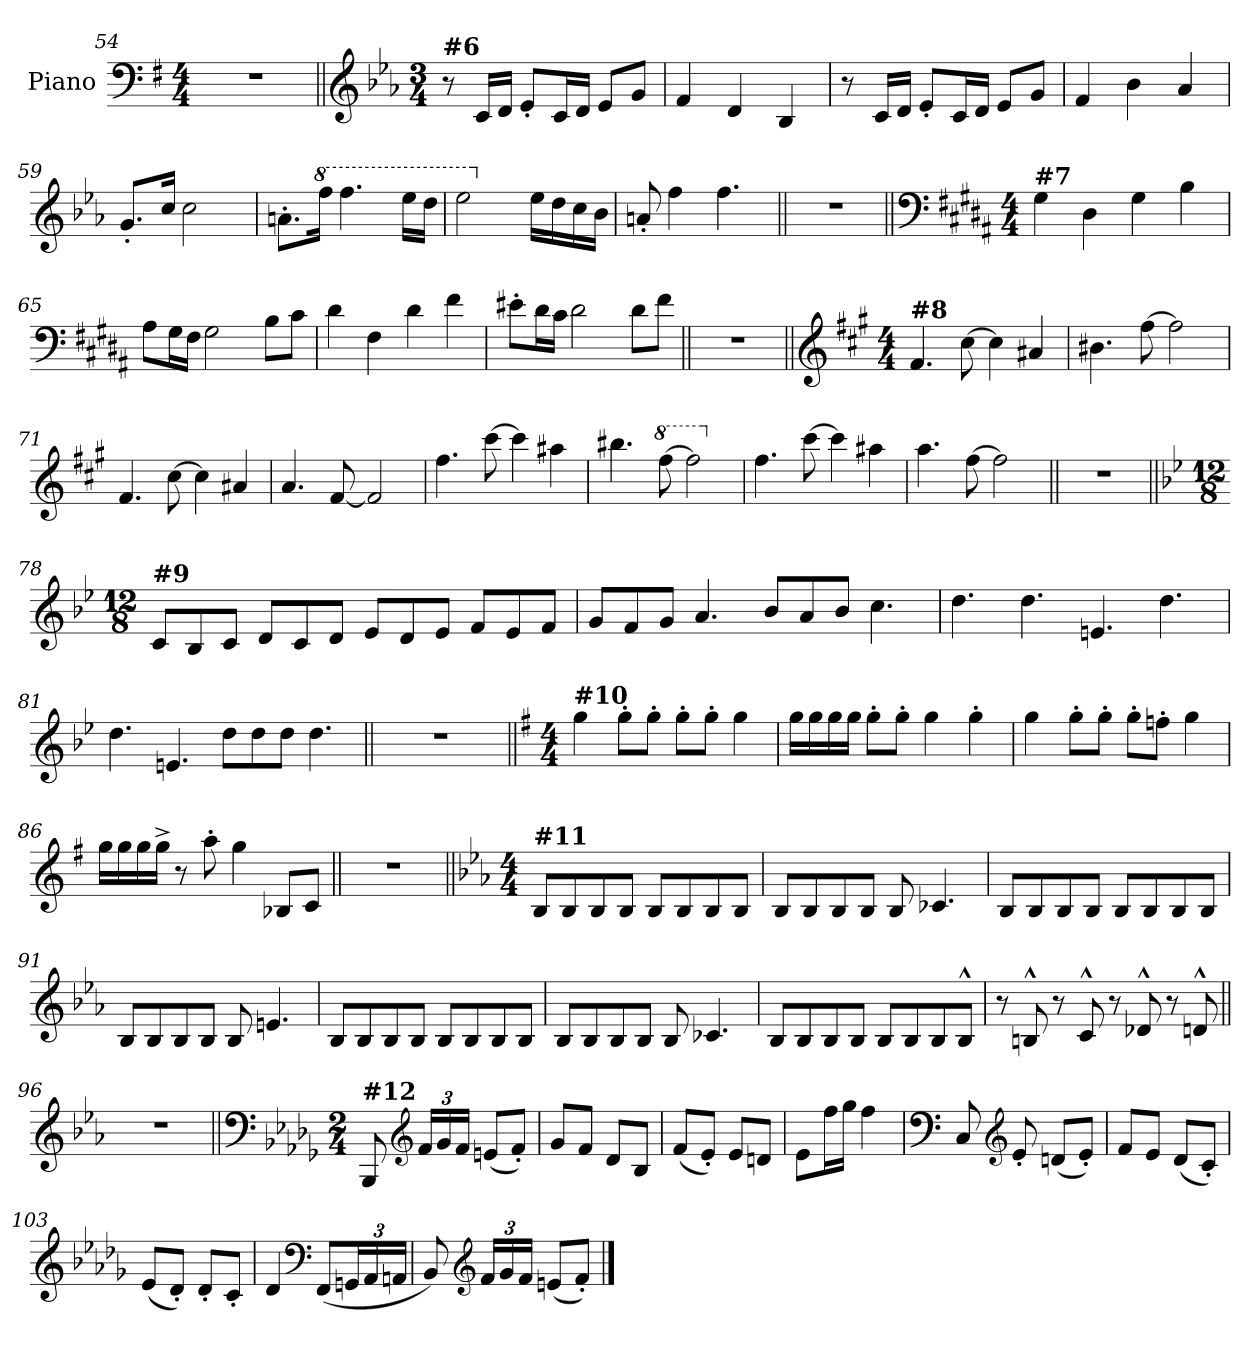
**kern
*part1
*staff1
*I"Piano
*I'Pno.
*clefF4
*k[f#]
*M4/4
=54
1r
!!LO:LB:g=z
=55||
*clefG2
*k[b-e-a-]
*M3/4
*MM192
!LO:TX:a:B:t=#6
8r
16c/LL
16d/JJ
8e-'/L
16c/L
16d/JJ
8e-/L
8g/J
=56
4f/
4d/
4B-/
=57
8r
16c/LL
16d/JJ
8e-'/L
16c/L
16d/JJ
8e-/L
8g/J
=58
4f/
4b-\
4a-/
=59
8.g'/L
16cc/Jk
2cc\
!!LO:LB:g=z
=60
8.an'\L
*8va
16fff\Jk
4.fff\
16eee-\LL
16ddd\JJ
=61
2eee-\
*X8va
16ee-\LL
16dd\
16cc\
16b-\JJ
=62
8an'/
4ff\
4.ff\
=63||
2.r
!!LO:LB:g=z
=64||
*clefF4
*k[f#c#g#d#a#]
*M4/4
*MM150
!LO:TX:a:B:t=#7
4G#\
4D#\
4G#\
4B\
=65
8A#\L
16G#\L
16F#\JJ
2G#\
8B\L
8c#\J
=66
4d#\
4F#\
4d#\
4f#\
=67
8e#X'\L
16d#\L
16c#\JJ
2d#\
8d#\L
8f#\J
=68||
1r
!!LO:LB:g=z
=69||
*clefG2
*k[f#c#g#]
*M4/4
*MM188
!LO:TX:a:B:t=#8
4.f#/
[8cc#\
4cc#\]
4a#X/
=70
4.b#X\
[8ff#\
2ff#\]
=71
4.f#/
[8cc#\
4cc#\]
4a#X/
=72
4.a/
[8f#/
2f#/]
!!LO:LB:g=z
=73
4.ff#\
[8ccc#\
4ccc#\]
4aa#X\
=74
4.bb#X\
*8va
[8fff#\
2fff#\]
=75
*X8va
4.ff#\
[8ccc#\
4ccc#\]
4aa#X\
=76
4.aa\
[8ff#\
2ff#\]
=77||
1r
!!LO:LB:g=z
=78||
*k[b-e-]
*M12/8
*MM282
!LO:TX:a:B:t=#9
8c/L
8B-/
8c/J
8d/L
8c/
8d/J
8e-/L
8d/
8e-/J
8f/L
8e-/
8f/J
=79
8g/L
8f/
8g/J
4.a/
8b-/L
8a/
8b-/J
4.cc\
=80
4.dd\
4.dd\
4.en/
4.dd\
=81
4.dd\
4.en/
8dd\L
8dd\
8dd\J
4.dd\
=82||
1.r
!!LO:LB:g=z
=83||
*k[f#]
*M4/4
*MM132
!LO:TX:a:B:t=#10
4gg\
8gg'\L
8gg'\J
8gg'\L
8gg'\J
4gg\
=84
16gg\LL
16gg\
16gg\
16gg\JJ
8gg'\L
8gg'\J
4gg\
4gg'\
=85
4gg\
8gg'\L
8gg'\J
8gg'\L
8ffn'\J
4gg\
=86
16gg\LL
16gg\
16gg\
16gg^\JJ
8r
8aa'\
4gg\
8B-X/L
8c/J
=87||
1r
!!LO:LB:g=z
=88||
*k[b-e-a-]
*M4/4
*MM168
!LO:TX:a:B:t=#11
8B-/L
8B-/
8B-/
8B-/J
8B-/L
8B-/
8B-/
8B-/J
=89
8B-/L
8B-/
8B-/
8B-/J
8B-/
4.c-X/
=90
8B-/L
8B-/
8B-/
8B-/J
8B-/L
8B-/
8B-/
8B-/J
!!LO:PB:g=z
=91
8B-/L
8B-/
8B-/
8B-/J
8B-/
4.en/
=92
8B-/L
8B-/
8B-/
8B-/J
8B-/L
8B-/
8B-/
8B-/J
=93
8B-/L
8B-/
8B-/
8B-/J
8B-/
4.c-X/
!!LO:LB:g=z
=94
8B-/L
8B-/
8B-/
8B-/J
8B-/L
8B-/
8B-/
8B-^^/J
=95
8r
8Bn^^/
8r
8c^^/
8r
8d-X^^/
8r
8dn^^/
=96||
1r
!!LO:LB:g=z
=97||
*clefF4
*k[b-e-a-d-g-]
*M2/4
*MM150
!LO:TX:a:B:t=#12
8BBB-/
*clefG2
*Xbrackettup
24f/LL
24g-/
24f/JJ
(8en/L
8f'/J)
=98
8g-/L
8f/J
8d-/L
8B-/J
=99
(8f/L
8e-'/J)
8e-/L
8dn/J
=100
8e-\L
16ff\L
16gg-\JJ
4ff\
=101
*clefF4
8C/
*clefG2
8e-'/
(8dn/L
8e-'/J)
=102
8f/L
8e-/J
(8d-/L
8c'/J)
!!LO:LB:g=z
=103
(8e-/L
8d-'/J)
8d-'/L
8c'/J
=104
4d-/
*clefF4
(8FF/L
24GGn/L
24AA-/
24AAn/JJ
=105
8BB-/)
*clefG2
24f/LL
24g-/
24f/JJ
(8en/L
8f'/J)
==
*-
